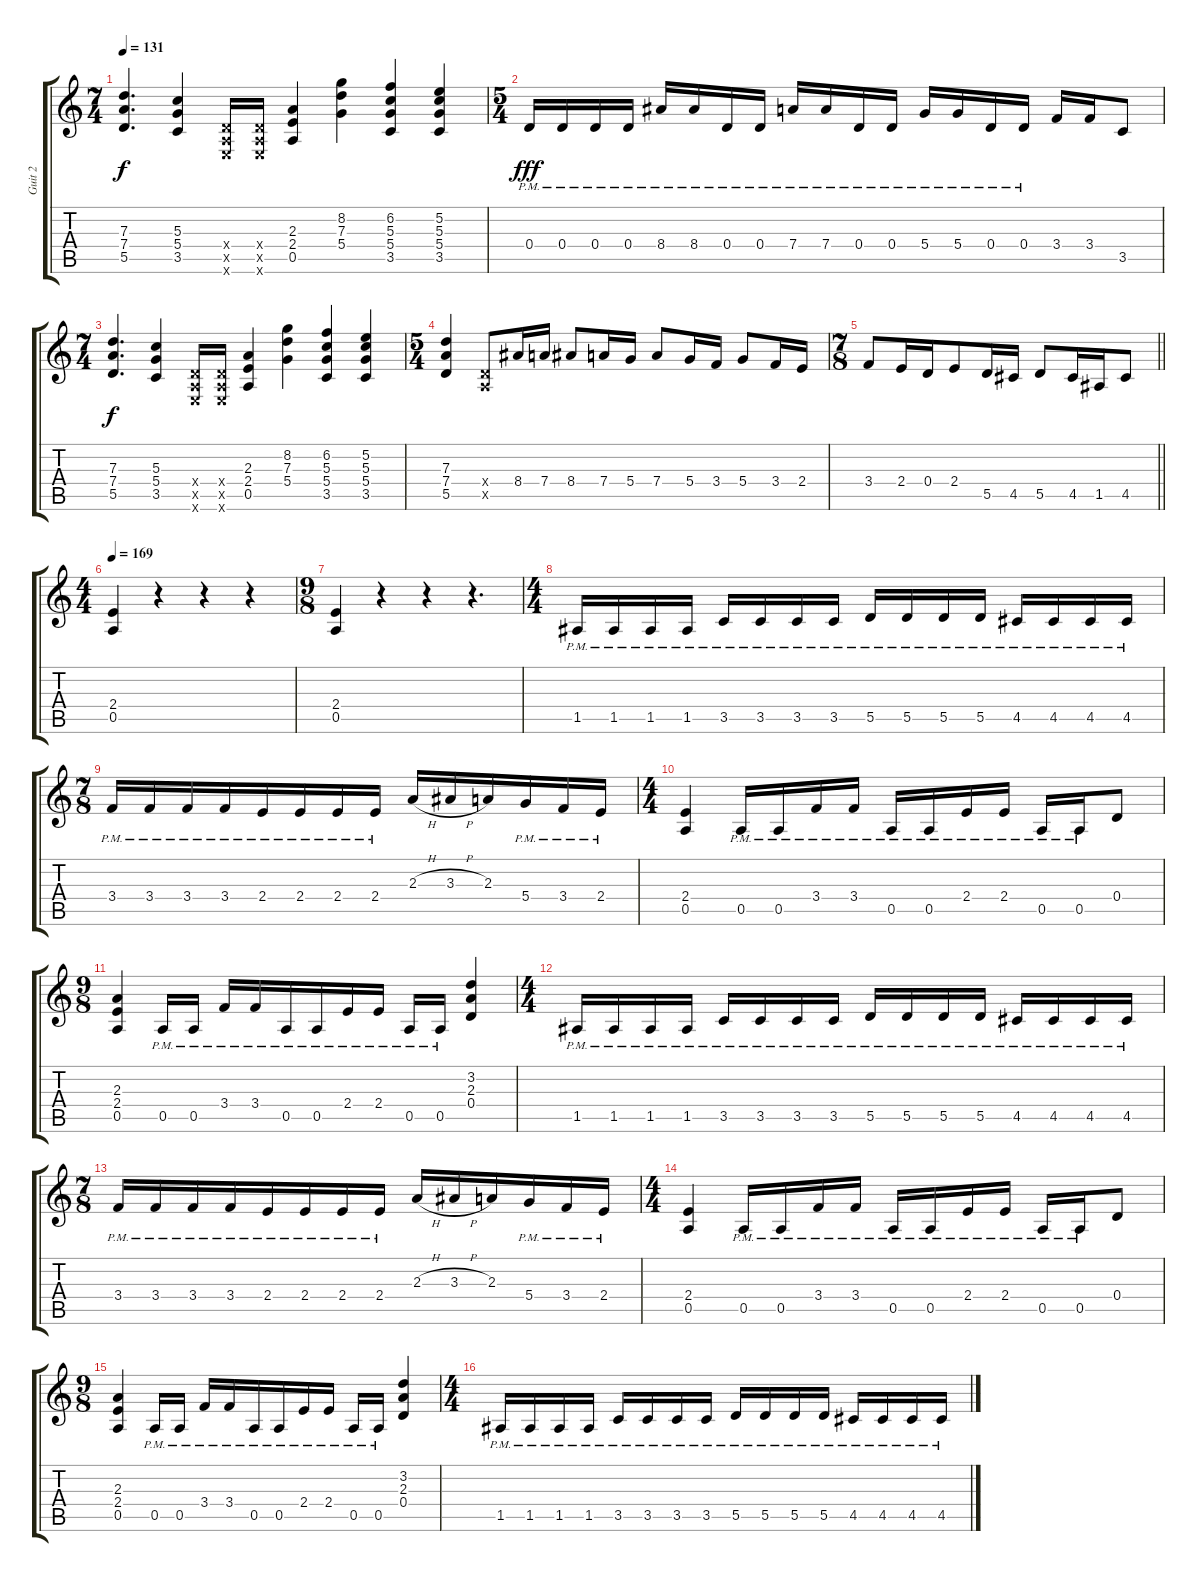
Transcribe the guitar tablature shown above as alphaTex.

\track ("Guit 2" "Guit 2") {instrument distortionguitar}
\staff {score tabs}
\tuning (E4 B3 G3 D3 A2 E2) {hide}
\ts (7 4)
\tempo 131
\clef g2
\ks c
(7.3 7.4 5.5).4{d dy f} (5.3 5.4 3.5).4 (0.4{x} 0.5{x} 0.6{x}).16 (0.4{x} 0.5{x} 0.6{x}).16 (2.3 2.4 0.5).4 (8.2 7.3 5.4).4 (6.2 5.3 5.4 3.5).4 (5.2 5.3 5.4 3.5).4 |
\ts (5 4)
0.4{pm}.16{dy fff} 0.4{pm}.16 0.4{pm}.16 0.4{pm}.16 8.4{pm}.16 8.4{pm}.16 0.4{pm}.16 0.4{pm}.16 7.4{pm}.16 7.4{pm}.16 0.4{pm}.16 0.4{pm}.16 5.4{pm}.16 5.4{pm}.16 0.4{pm}.16 0.4{pm}.16 3.4.16 3.4.16 3.5.8 |
\ts (7 4)
(7.3 7.4 5.5).4{d dy f} (5.3 5.4 3.5).4 (0.4{x} 0.5{x} 0.6{x}).16 (0.4{x} 0.5{x} 0.6{x}).16 (2.3 2.4 0.5).4 (8.2 7.3 5.4).4 (6.2 5.3 5.4 3.5).4 (5.2 5.3 5.4 3.5).4 |
\ts (5 4)
(7.3 7.4 5.5).4 (0.4{x} 0.5{x}).8 8.4.16 7.4.16 8.4.8 7.4.16 5.4.16 7.4.8 5.4.16 3.4.16 5.4.8 3.4.16 2.4.16 |
\ts (7 8)
\barLineRight lightlight
3.4.8 2.4.16 0.4.16 2.4.8 5.5.16 4.5.16 5.5.8 4.5.16 1.5.16 4.5.8 |
\ts (4 4)
\tempo 169
(2.4 0.5).4 r.4 r.4 r.4 |
\ts (9 8)
(2.4 0.5).4 r.4 r.4 r.4{d} |
\ts (4 4)
1.5{pm}.16 1.5{pm}.16 1.5{pm}.16 1.5{pm}.16 3.5{pm}.16 3.5{pm}.16 3.5{pm}.16 3.5{pm}.16 5.5{pm}.16 5.5{pm}.16 5.5{pm}.16 5.5{pm}.16 4.5{pm}.16 4.5{pm}.16 4.5{pm}.16 4.5{pm}.16 |
\ts (7 8)
3.4{pm}.16 3.4{pm}.16 3.4{pm}.16 3.4{pm}.16 2.4{pm}.16 2.4{pm}.16 2.4{pm}.16 2.4{pm}.16 2.3{h}.16 3.3{h}.16 2.3.16 5.4{pm}.16 3.4{pm}.16 2.4{pm}.16 |
\ts (4 4)
(2.4 0.5).4 0.5{pm}.16 0.5{pm}.16 3.4{pm}.16 3.4{pm}.16 0.5{pm}.16 0.5{pm}.16 2.4{pm}.16 2.4{pm}.16 0.5{pm}.16 0.5{pm}.16 0.4.8 |
\ts (9 8)
(2.3 2.4 0.5).4 0.5{pm}.16 0.5{pm}.16 3.4{pm}.16 3.4{pm}.16 0.5{pm}.16 0.5{pm}.16 2.4{pm}.16 2.4{pm}.16 0.5{pm}.16 0.5{pm}.16 (3.2 2.3 0.4).4 |
\ts (4 4)
1.5{pm}.16 1.5{pm}.16 1.5{pm}.16 1.5{pm}.16 3.5{pm}.16 3.5{pm}.16 3.5{pm}.16 3.5{pm}.16 5.5{pm}.16 5.5{pm}.16 5.5{pm}.16 5.5{pm}.16 4.5{pm}.16 4.5{pm}.16 4.5{pm}.16 4.5{pm}.16 |
\ts (7 8)
3.4{pm}.16 3.4{pm}.16 3.4{pm}.16 3.4{pm}.16 2.4{pm}.16 2.4{pm}.16 2.4{pm}.16 2.4{pm}.16 2.3{h}.16 3.3{h}.16 2.3.16 5.4{pm}.16 3.4{pm}.16 2.4{pm}.16 |
\ts (4 4)
(2.4 0.5).4 0.5{pm}.16 0.5{pm}.16 3.4{pm}.16 3.4{pm}.16 0.5{pm}.16 0.5{pm}.16 2.4{pm}.16 2.4{pm}.16 0.5{pm}.16 0.5{pm}.16 0.4.8 |
\ts (9 8)
(2.3 2.4 0.5).4 0.5{pm}.16 0.5{pm}.16 3.4{pm}.16 3.4{pm}.16 0.5{pm}.16 0.5{pm}.16 2.4{pm}.16 2.4{pm}.16 0.5{pm}.16 0.5{pm}.16 (3.2 2.3 0.4).4 |
\ts (4 4)
1.5{pm}.16 1.5{pm}.16 1.5{pm}.16 1.5{pm}.16 3.5{pm}.16 3.5{pm}.16 3.5{pm}.16 3.5{pm}.16 5.5{pm}.16 5.5{pm}.16 5.5{pm}.16 5.5{pm}.16 4.5{pm}.16 4.5{pm}.16 4.5{pm}.16 4.5{pm}.16
